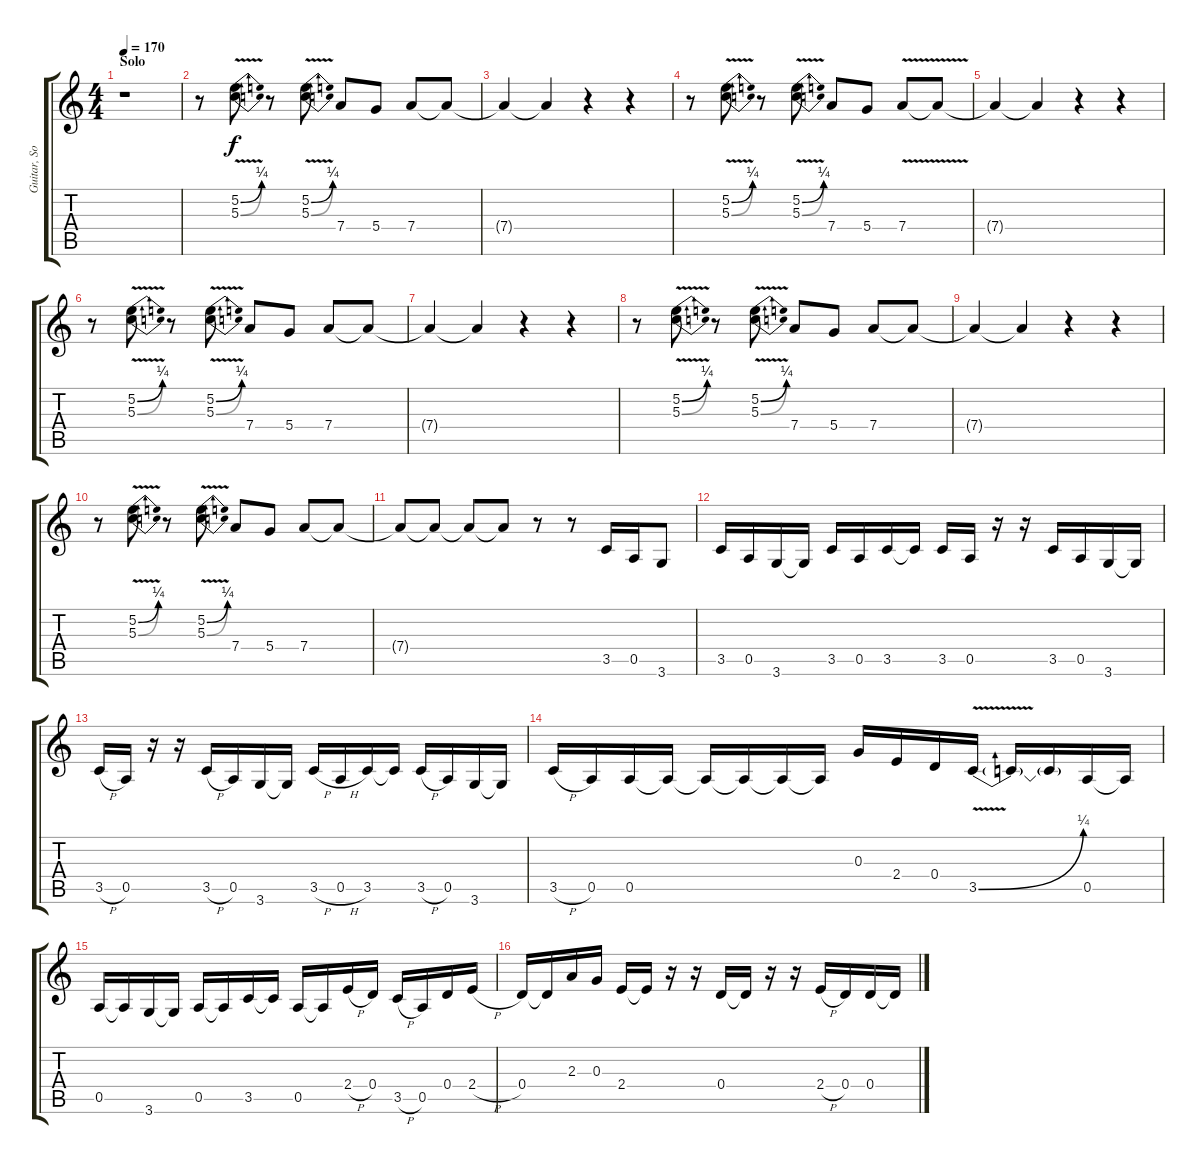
\track ("Guitar, Solo and Fills" "Guitar, So") {instrument distortionguitar}
\staff {score tabs}
\tuning (E4 B3 G3 D3 A2 E2) {hide}
\ts (4 4)
\section ("" "Solo")
\tempo 170
\clef g2
\ks c
r.1{dy f} |
r.8 (5.2{be (bend 0 0 60 1) v} 5.3{be (bend 0 0 60 1)}).8 r.8 (5.2{be (bend 0 0 60 1)} 5.3{be (bend 0 0 60 1) v}).8 7.4.8 5.4.8 7.4.8 7.4{t}.8 |
7.4{t}.4 7.4{t}.4 r.4 r.4 |
r.8 (5.2{be (bend 0 0 60 1) v} 5.3{be (bend 0 0 60 1)}).8 r.8 (5.2{be (bend 0 0 60 1)} 5.3{be (bend 0 0 60 1) v}).8 7.4.8 5.4.8 7.4{v}.8 7.4{t}.8 |
7.4{t}.4 7.4{t}.4 r.4 r.4 |
r.8 (5.2{be (bend 0 0 60 1) v} 5.3{be (bend 0 0 60 1)}).8 r.8 (5.2{be (bend 0 0 60 1)} 5.3{be (bend 0 0 60 1) v}).8 7.4.8 5.4.8 7.4.8 7.4{t}.8 |
7.4{t}.4 7.4{t}.4 r.4 r.4 |
r.8 (5.2{be (bend 0 0 60 1) v} 5.3{be (bend 0 0 60 1)}).8 r.8 (5.2{be (bend 0 0 60 1)} 5.3{be (bend 0 0 60 1) v}).8 7.4.8 5.4.8 7.4.8 7.4{t}.8 |
7.4{t}.4 7.4{t}.4 r.4 r.4 |
r.8 (5.2{be (bend 0 0 60 1) v} 5.3{be (bend 0 0 60 1)}).8 r.8 (5.2{be (bend 0 0 60 1)} 5.3{be (bend 0 0 60 1) v}).8 7.4.8 5.4.8 7.4.8 7.4{t}.8 |
7.4{t}.8 7.4{t}.8 7.4{t}.8 7.4{t}.8 r.8 r.8 3.5.16 0.5.16 3.6.8 |
3.5.16 0.5.16 3.6.16 3.6{t}.16 3.5.16 0.5.16 3.5.16 3.5{t}.16 3.5.16 0.5.16 r.16 r.16 3.5.16 0.5.16 3.6.16 3.6{t}.16 |
3.5{h}.16 0.5.16 r.16 r.16 3.5{h}.16 0.5.16 3.6.16 3.6{t}.16 3.5{h}.16 0.5{h}.16 3.5.16 3.5{t}.16 3.5{h}.16 0.5.16 3.6.16 3.6{t}.16 |
3.5{h}.16 0.5.16 0.5.16 0.5{t}.16 0.5{t}.16 0.5{t}.16 0.5{t}.16 0.5{t}.16 0.3.16 2.4.16 0.4.16 3.5{be (bend 0 0 60 1) v}.16 3.5{t}.16 3.5{t}.16 0.5.16 0.5{t}.16 |
0.5.16 0.5{t}.16 3.6.16 3.6{t}.16 0.5.16 0.5{t}.16 3.5.16 3.5{t}.16 0.5.16 0.5{t}.16 2.4{h}.16 0.4.16 3.5{h}.16 0.5.16 0.4.16 2.4{h}.16 |
0.4.16 0.4{t}.16 2.3.16 0.3.16 2.4.16 2.4{t}.16 r.16 r.16 0.4.16 0.4{t}.16 r.16 r.16 2.4{h}.16 0.4.16 0.4.16 0.4{t}.16
